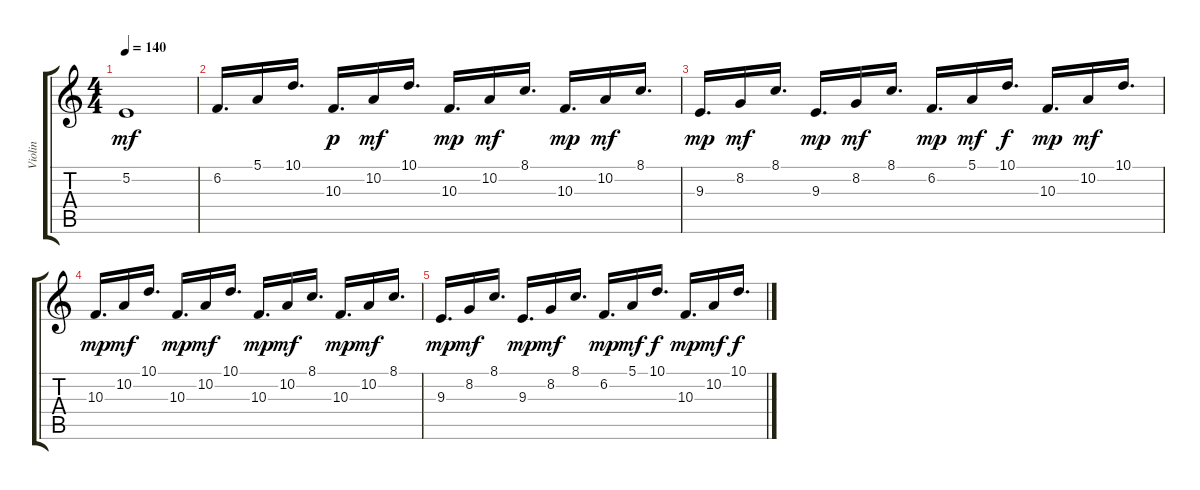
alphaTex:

\track ("Violin" "Violin") {instrument violin}
\staff {score tabs}
\tuning (E4 B3 G3 D3 A2 E2) {hide}
\ts (4 4)
\tempo 140
\clef g2
\ks c
5.2.1{dy mf} |
6.2.16{d} 5.1.16 10.1.16{d} 10.3.16{d dy p} 10.2.16{dy mf} 10.1.16{d} 10.3.16{d dy mp} 10.2.16{dy mf} 8.1.16{d} 10.3.16{d dy mp} 10.2.16{dy mf} 8.1.16{d} |
9.3.16{d dy mp} 8.2.16{dy mf} 8.1.16{d} 9.3.16{d dy mp} 8.2.16{dy mf} 8.1.16{d} 6.2.16{d dy mp} 5.1.16{dy mf} 10.1.16{d dy f} 10.3.16{d dy mp} 10.2.16{dy mf} 10.1.16{d} |
10.3.16{d dy mp} 10.2.16{dy mf} 10.1.16{d} 10.3.16{d dy mp} 10.2.16{dy mf} 10.1.16{d} 10.3.16{d dy mp} 10.2.16{dy mf} 8.1.16{d} 10.3.16{d dy mp} 10.2.16{dy mf} 8.1.16{d} |
9.3.16{d dy mp} 8.2.16{dy mf} 8.1.16{d} 9.3.16{d dy mp} 8.2.16{dy mf} 8.1.16{d} 6.2.16{d dy mp} 5.1.16{dy mf} 10.1.16{d dy f} 10.3.16{d dy mp} 10.2.16{dy mf} 10.1.16{d dy f}
